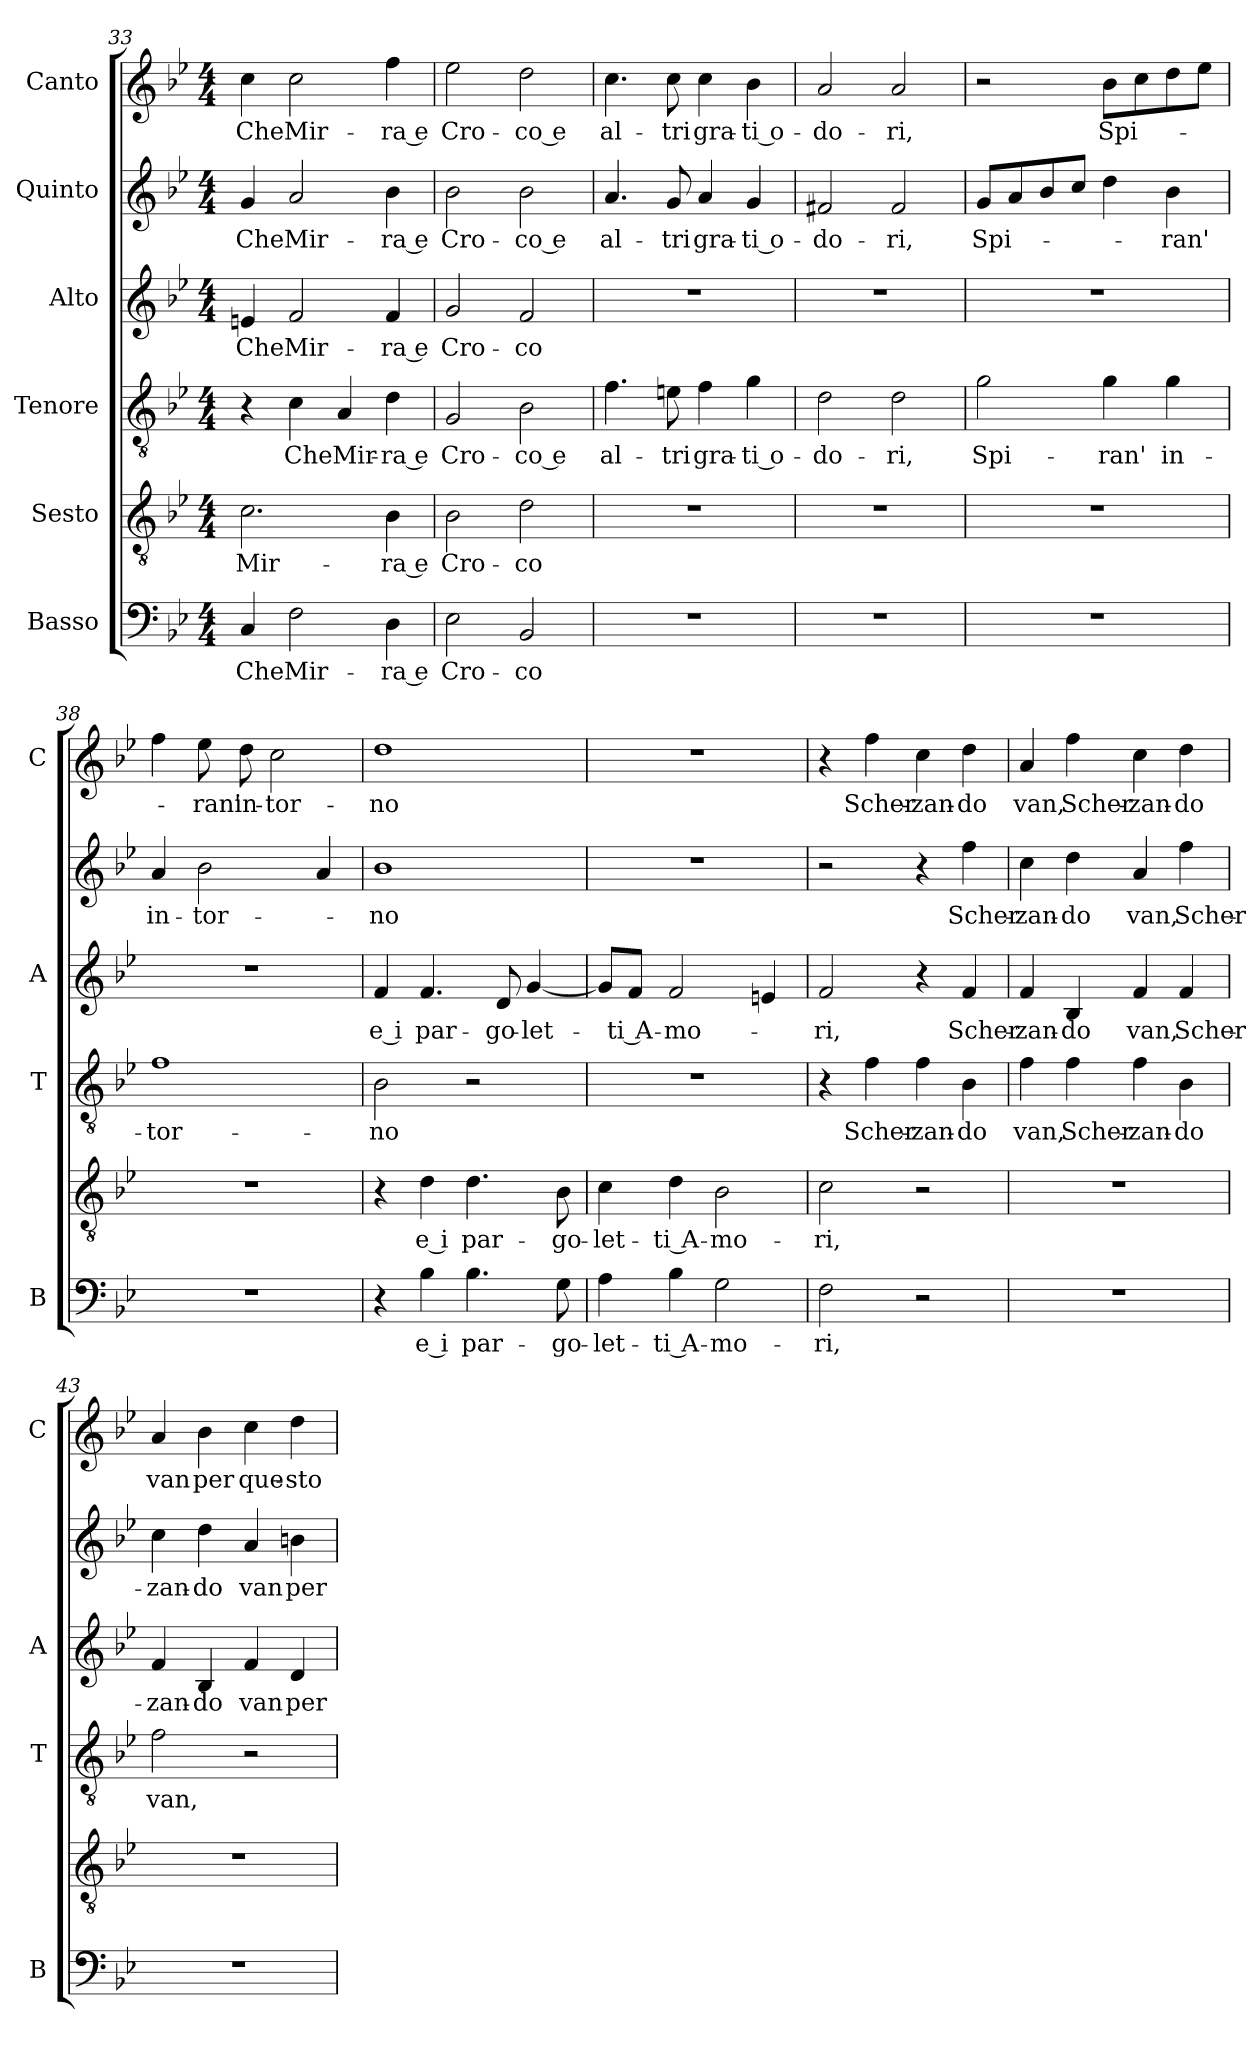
**kern	**text	**kern	**text	**kern	**text	**kern	**text	**kern	**text	**kern	**text
*part6	*part6	*part5	*part5	*part4	*part4	*part3	*part3	*part2	*part2	*part1	*part1
*staff6	*staff6	*staff5	*staff5	*staff4	*staff4	*staff3	*staff3	*staff2	*staff2	*staff1	*staff1
*I"Basso	*	*I"Sesto	*	*I"Tenore	*	*I"Alto	*	*I"Quinto	*	*I"Canto	*
*I'B	*	*	*	*I'T	*	*I'A	*	*	*	*I'C	*
!!LO:LB:g=z
*clefF4	*	*clefGv2	*	*clefGv2	*	*clefG2	*	*clefG2	*	*clefG2	*
*k[b-e-]	*	*k[b-e-]	*	*k[b-e-]	*	*k[b-e-]	*	*k[b-e-]	*	*k[b-e-]	*
*B-:	*	*B-:	*	*B-:	*	*B-:	*	*B-:	*	*B-:	*
*M4/4	*	*M4/4	*	*M4/4	*	*M4/4	*	*M4/4	*	*M4/4	*
=33	=33	=33	=33	=33	=33	=33	=33	=33	=33	=33	=33
!	!LO:LY:b	!	!LO:LY:b	!	!	!	!LO:LY:b	!	!LO:LY:b	!	!LO:LY:b
4C/	Che	2.c\	Mir-	4r	.	4en/	Che	4g/	Che	4cc\	Che
!	!LO:LY:b	!	!	!	!LO:LY:b	!	!LO:LY:b	!	!LO:LY:b	!	!LO:LY:b
2F\	Mir-	.	.	4c\	Che	2f/	Mir-	2a/	Mir-	2cc\	Mir-
!	!	!	!	!	!LO:LY:b	!	!	!	!	!	!
.	.	.	.	4A/	Mir-	.	.	.	.	.	.
!	!LO:LY:b	!	!LO:LY:b	!	!LO:LY:b	!	!LO:LY:b	!	!LO:LY:b	!	!LO:LY:b
4D\	-ra e	4B-\	-ra e	4d\	-ra e	4f/	-ra e	4b-\	-ra e	4ff\	-ra e
=34	=34	=34	=34	=34	=34	=34	=34	=34	=34	=34	=34
!	!LO:LY:b	!	!LO:LY:b	!	!LO:LY:b	!	!LO:LY:b	!	!LO:LY:b	!	!LO:LY:b
2E-\	Cro-	2B-\	Cro-	2G/	Cro-	2g/	Cro-	2b-\	Cro-	2ee-\	Cro-
!	!LO:LY:b	!	!LO:LY:b	!	!LO:LY:b	!	!LO:LY:b	!	!LO:LY:b	!	!LO:LY:b
2BB-/	-co	2d\	-co	2B-\	-co e	2f/	-co	2b-\	-co e	2dd\	-co e
=35	=35	=35	=35	=35	=35	=35	=35	=35	=35	=35	=35
!	!	!	!	!	!LO:LY:b	!	!	!	!LO:LY:b	!	!LO:LY:b
1r	.	1r	.	4.f\	al-	1r	.	4.a/	al-	4.cc\	al-
!	!	!	!	!	!LO:LY:b	!	!	!	!LO:LY:b	!	!LO:LY:b
.	.	.	.	8en\	-tri	.	.	8g/	-tri	8cc\	-tri
!	!	!	!	!	!LO:LY:b	!	!	!	!LO:LY:b	!	!LO:LY:b
.	.	.	.	4f\	gra-	.	.	4a/	gra-	4cc\	gra-
!	!	!	!	!	!LO:LY:b	!	!	!	!LO:LY:b	!	!LO:LY:b
.	.	.	.	4g\	-ti o-	.	.	4g/	-ti o-	4b-\	-ti o-
=36	=36	=36	=36	=36	=36	=36	=36	=36	=36	=36	=36
!	!	!	!	!	!LO:LY:b	!	!	!	!LO:LY:b	!	!LO:LY:b
1r	.	1r	.	2d\	-do-	1r	.	2f#X/	-do-	2a/	-do-
!	!	!	!	!	!LO:LY:b	!	!	!	!LO:LY:b	!	!LO:LY:b
.	.	.	.	2d\	-ri,	.	.	2f#/	-ri,	2a/	-ri,
=37	=37	=37	=37	=37	=37	=37	=37	=37	=37	=37	=37
!	!	!	!	!	!LO:LY:b	!	!	!	!LO:LY:b	!	!
1r	.	1r	.	2g\	Spi-	1r	.	8g/L	Spi-	2r	.
.	.	.	.	.	.	.	.	8a/	.	.	.
.	.	.	.	.	.	.	.	8b-/	.	.	.
.	.	.	.	.	.	.	.	8cc/J	.	.	.
!	!	!	!	!	!LO:LY:b	!	!	!	!	!	!LO:LY:b
.	.	.	.	4g\	-ran'	.	.	4dd\	.	8b-\L	Spi-
.	.	.	.	.	.	.	.	.	.	8cc\	.
!	!	!	!	!	!LO:LY:b	!	!	!	!LO:LY:b	!	!
.	.	.	.	4g\	in-	.	.	4b-\	-ran'	8dd\	.
.	.	.	.	.	.	.	.	.	.	8ee-\J	.
=38	=38	=38	=38	=38	=38	=38	=38	=38	=38	=38	=38
!	!	!	!	!	!LO:LY:b	!	!	!	!LO:LY:b	!	!
1r	.	1r	.	1f	-tor-	1r	.	4a/	in-	4ff\	.
!	!	!	!	!	!	!	!	!	!LO:LY:b	!	!LO:LY:b
.	.	.	.	.	.	.	.	2b-\	-tor-	8ee-\	-ran'
!	!	!	!	!	!	!	!	!	!	!	!LO:LY:b
.	.	.	.	.	.	.	.	.	.	8dd\	in-
!	!	!	!	!	!	!	!	!	!	!	!LO:LY:b
.	.	.	.	.	.	.	.	.	.	2cc\	-tor-
.	.	.	.	.	.	.	.	4a/	.	.	.
=39	=39	=39	=39	=39	=39	=39	=39	=39	=39	=39	=39
!	!	!	!	!	!LO:LY:b	!	!LO:LY:b	!	!LO:LY:b	!	!LO:LY:b
4r	.	4r	.	2B-\	-no	4f/	e i	1b-	-no	1dd	-no
!	!LO:LY:b	!	!LO:LY:b	!	!	!	!LO:LY:b	!	!	!	!
4B-\	e i	4d\	e i	.	.	4.f/	par-	.	.	.	.
!	!LO:LY:b	!	!LO:LY:b	!	!	!	!	!	!	!	!
4.B-\	par-	4.d\	par-	2r	.	.	.	.	.	.	.
!	!	!	!	!	!	!	!LO:LY:b	!	!	!	!
.	.	.	.	.	.	8d/	-go-	.	.	.	.
!	!	!	!	!	!	!	!LO:LY:b	!	!	!	!
.	.	.	.	.	.	[4g/	-let-	.	.	.	.
!	!LO:LY:b	!	!LO:LY:b	!	!	!	!	!	!	!	!
8G\	-go-	8B-\	-go-	.	.	.	.	.	.	.	.
=40	=40	=40	=40	=40	=40	=40	=40	=40	=40	=40	=40
!	!LO:LY:b	!	!LO:LY:b	!	!	!	!	!	!	!	!
4A\	-let-	4c\	-let-	1r	.	8g/L]	.	1r	.	1r	.
!	!	!	!	!	!	!	!LO:LY:b	!	!	!	!
.	.	.	.	.	.	8f/J	-ti A-	.	.	.	.
!	!LO:LY:b	!	!LO:LY:b	!	!	!	!LO:LY:b	!	!	!	!
4B-\	-ti A-	4d\	-ti A-	.	.	2f/	-mo-	.	.	.	.
!	!LO:LY:b	!	!LO:LY:b	!	!	!	!	!	!	!	!
2G\	-mo-	2B-\	-mo-	.	.	.	.	.	.	.	.
.	.	.	.	.	.	4en/	.	.	.	.	.
=41	=41	=41	=41	=41	=41	=41	=41	=41	=41	=41	=41
!	!LO:LY:b	!	!LO:LY:b	!	!	!	!LO:LY:b	!	!	!	!
2F\	-ri,	2c\	-ri,	4r	.	2f/	-ri,	2r	.	4r	.
!	!	!	!	!	!LO:LY:b	!	!	!	!	!	!LO:LY:b
.	.	.	.	4f\	Scher-	.	.	.	.	4ff\	Scher-
!	!	!	!	!	!LO:LY:b	!	!	!	!	!	!LO:LY:b
2r	.	2r	.	4f\	-zan-	4r	.	4r	.	4cc\	-zan-
!	!	!	!	!	!LO:LY:b	!	!LO:LY:b	!	!LO:LY:b	!	!LO:LY:b
.	.	.	.	4B-\	-do	4f/	Scher-	4ff\	Scher-	4dd\	-do
!!LO:PB:g=z
=42	=42	=42	=42	=42	=42	=42	=42	=42	=42	=42	=42
!	!	!	!	!	!LO:LY:b	!	!LO:LY:b	!	!LO:LY:b	!	!LO:LY:b
1r	.	1r	.	4f\	van,	4f/	-zan-	4cc\	-zan-	4a/	van,
!	!	!	!	!	!LO:LY:b	!	!LO:LY:b	!	!LO:LY:b	!	!LO:LY:b
.	.	.	.	4f\	Scher-	4B-/	-do	4dd\	-do	4ff\	Scher-
!	!	!	!	!	!LO:LY:b	!	!LO:LY:b	!	!LO:LY:b	!	!LO:LY:b
.	.	.	.	4f\	-zan-	4f/	van,	4a/	van,	4cc\	-zan-
!	!	!	!	!	!LO:LY:b	!	!LO:LY:b	!	!LO:LY:b	!	!LO:LY:b
.	.	.	.	4B-\	-do	4f/	Scher-	4ff\	Scher-	4dd\	-do
=43	=43	=43	=43	=43	=43	=43	=43	=43	=43	=43	=43
!	!	!	!	!	!LO:LY:b	!	!LO:LY:b	!	!LO:LY:b	!	!LO:LY:b
1r	.	1r	.	2f\	van,	4f/	-zan-	4cc\	-zan-	4a/	van
!	!	!	!	!	!	!	!LO:LY:b	!	!LO:LY:b	!	!LO:LY:b
.	.	.	.	.	.	4B-/	-do	4dd\	-do	4b-\	per
!	!	!	!	!	!	!	!LO:LY:b	!	!LO:LY:b	!	!LO:LY:b
.	.	.	.	2r	.	4f/	van	4a/	van	4cc\	que-
!	!	!	!	!	!	!	!LO:LY:b	!	!LO:LY:b	!	!LO:LY:b
.	.	.	.	.	.	4d/	per	4bn\	per	4dd\	-sto
=	=	=	=	=	=	=	=	=	=	=	=
*-	*-	*-	*-	*-	*-	*-	*-	*-	*-	*-	*-
